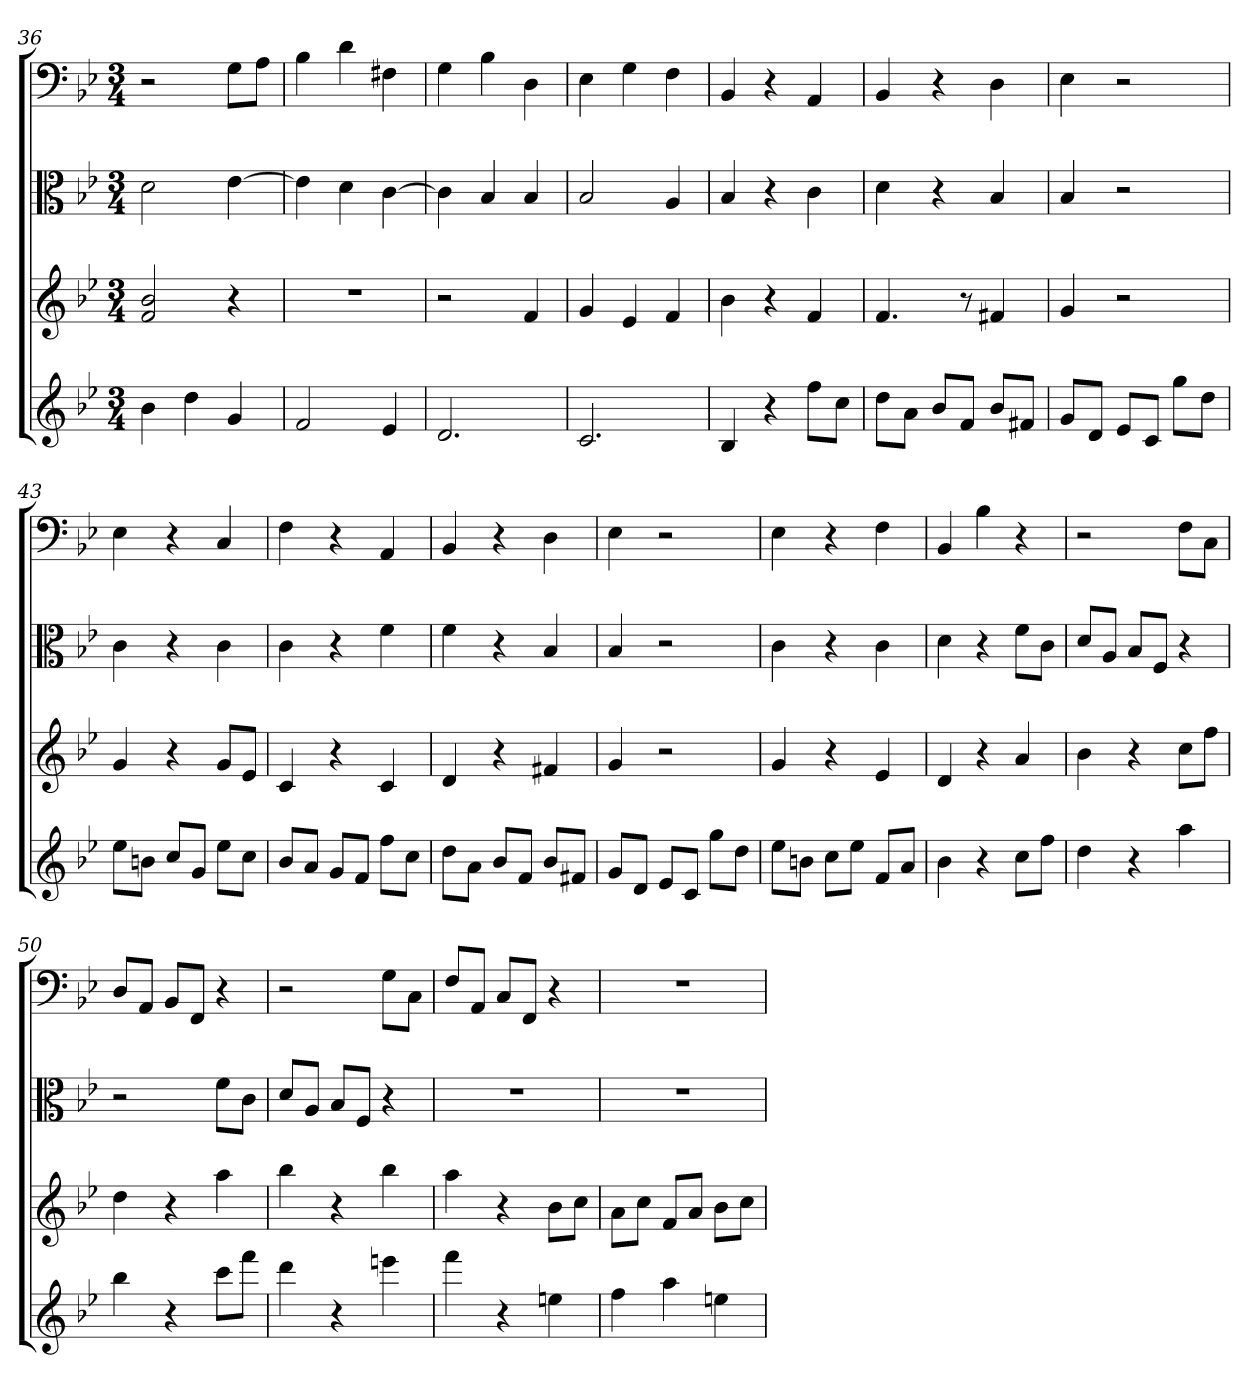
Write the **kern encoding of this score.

**kern	**kern	**kern	**kern
*part4	*part3	*part2	*part1
*staff4	*staff3	*staff2	*staff1
*	*	*clefC3	*clefF4
*k[b-e-]	*k[b-e-]	*k[b-e-]	*k[b-e-]
*B-:	*B-:	*B-:	*B-:
*M3/4	*M3/4	*M3/4	*M3/4
=36	=36	=36	=36
4b-	2f 2b-	2d	2r
4dd	.	.	.
4g	4r	[4e-	8G\L
.	.	.	8A\J
=37	=37	=37	=37
2f	2.r	4e-]	4B-
.	.	4d	4d
4e-	.	[4c	4F#X
=38	=38	=38	=38
2.d	2r	4c]	4G
.	.	4B-	4B-
.	4f	4B-	4D
=39	=39	=39	=39
2.c	4g	2B-	4E-
.	4e-	.	4G
.	4f	4A	4F
=40	=40	=40	=40
4B-	4b-	4B-	4BB-
4r	4r	4r	4r
8ffL	4f	4c	4AA
8ccJ	.	.	.
=41	=41	=41	=41
8ddL	4.f	4d	4BB-
8aJ	.	.	.
8b-L	.	4r	4r
8fJ	8r	.	.
8b-L	4f#X	4B-	4D
8f#XJ	.	.	.
=42	=42	=42	=42
8gL	4g	4B-	4E-
8dJ	.	.	.
8e-L	2r	2r	2r
8cJ	.	.	.
8ggL	.	.	.
8ddJ	.	.	.
=43	=43	=43	=43
8ee-L	4g	4c	4E-
8bnJ	.	.	.
8ccL	4r	4r	4r
8gJ	.	.	.
8ee-L	8gL	4c	4C
8ccJ	8e-J	.	.
=44	=44	=44	=44
8b-L	4c	4c	4F
8aJ	.	.	.
8gL	4r	4r	4r
8fJ	.	.	.
8ffL	4c	4f	4AA
8ccJ	.	.	.
=45	=45	=45	=45
8ddL	4d	4f	4BB-
8aJ	.	.	.
8b-L	4r	4r	4r
8fJ	.	.	.
8b-L	4f#X	4B-	4D
8f#XJ	.	.	.
=46	=46	=46	=46
8gL	4g	4B-	4E-
8dJ	.	.	.
8e-L	2r	2r	2r
8cJ	.	.	.
8ggL	.	.	.
8ddJ	.	.	.
=47	=47	=47	=47
8ee-L	4g	4c	4E-
8bnJ	.	.	.
8ccL	4r	4r	4r
8ee-J	.	.	.
8fL	4e-	4c	4F
8aJ	.	.	.
=48	=48	=48	=48
4b-	4d	4d	4BB-
4r	4r	4r	4B-
8ccL	4a	8f\L	4r
8ffJ	.	8c\J	.
=49	=49	=49	=49
4dd	4b-	8d/L	2r
.	.	8A/J	.
4r	4r	8B-/L	.
.	.	8F/J	.
4aa	8ccL	4r	8F\L
.	8ffJ	.	8C\J
=50	=50	=50	=50
4bb-	4dd	2r	8D/L
.	.	.	8AA/J
4r	4r	.	8BB-/L
.	.	.	8FF/J
8cccL	4aa	8f\L	4r
8fffJ	.	8c\J	.
=51	=51	=51	=51
4ddd	4bb-	8d/L	2r
.	.	8A/J	.
4r	4r	8B-/L	.
.	.	8F/J	.
4eeen	4bb-	4r	8G\L
.	.	.	8C\J
=52	=52	=52	=52
4fff	4aa	2.r	8F/L
.	.	.	8AA/J
4r	4r	.	8C/L
.	.	.	8FF/J
4een	8b-L	.	4r
.	8ccJ	.	.
=53	=53	=53	=53
4ff	8aL	2.r	2.r
.	8ccJ	.	.
4aa	8fL	.	.
.	8aJ	.	.
4een	8b-L	.	.
.	8ccJ	.	.
=	=	=	=
*-	*-	*-	*-
